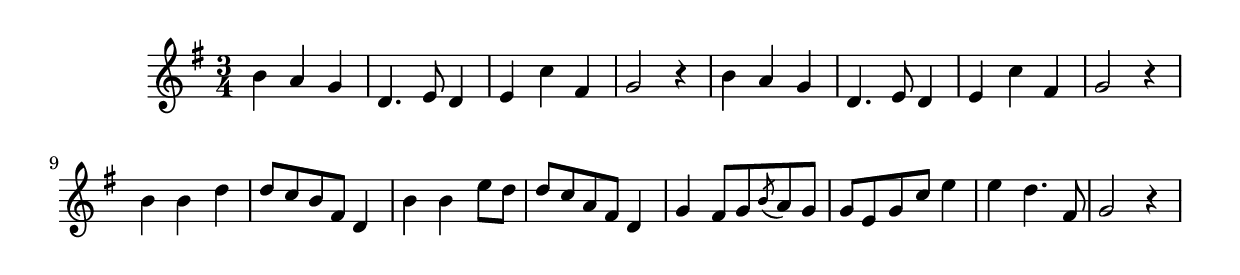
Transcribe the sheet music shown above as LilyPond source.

\version "2.14.0"
%{\header {
  title = "Kathleen Aroon"
  composer = "Franz Abt"
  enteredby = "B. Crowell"
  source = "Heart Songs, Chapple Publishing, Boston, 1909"
}%}
\score{{\key g \major
\time 3/4
%{\tempo 4=115
%}\relative c'' {
  b4 a g | d4. e8 d4 | e c' fis, | g2 r4 | b a g |
  d4. e8 d4 | e c' fis, | g2 r4 | b b d | d8 c b fis d4 |
  b'4 b e8 d | d c a fis d4 | g4 fis8 g \acciaccatura { b8 } a g | g e g c e4 | e4 d4. fis,8 | g2 r4
}

}}